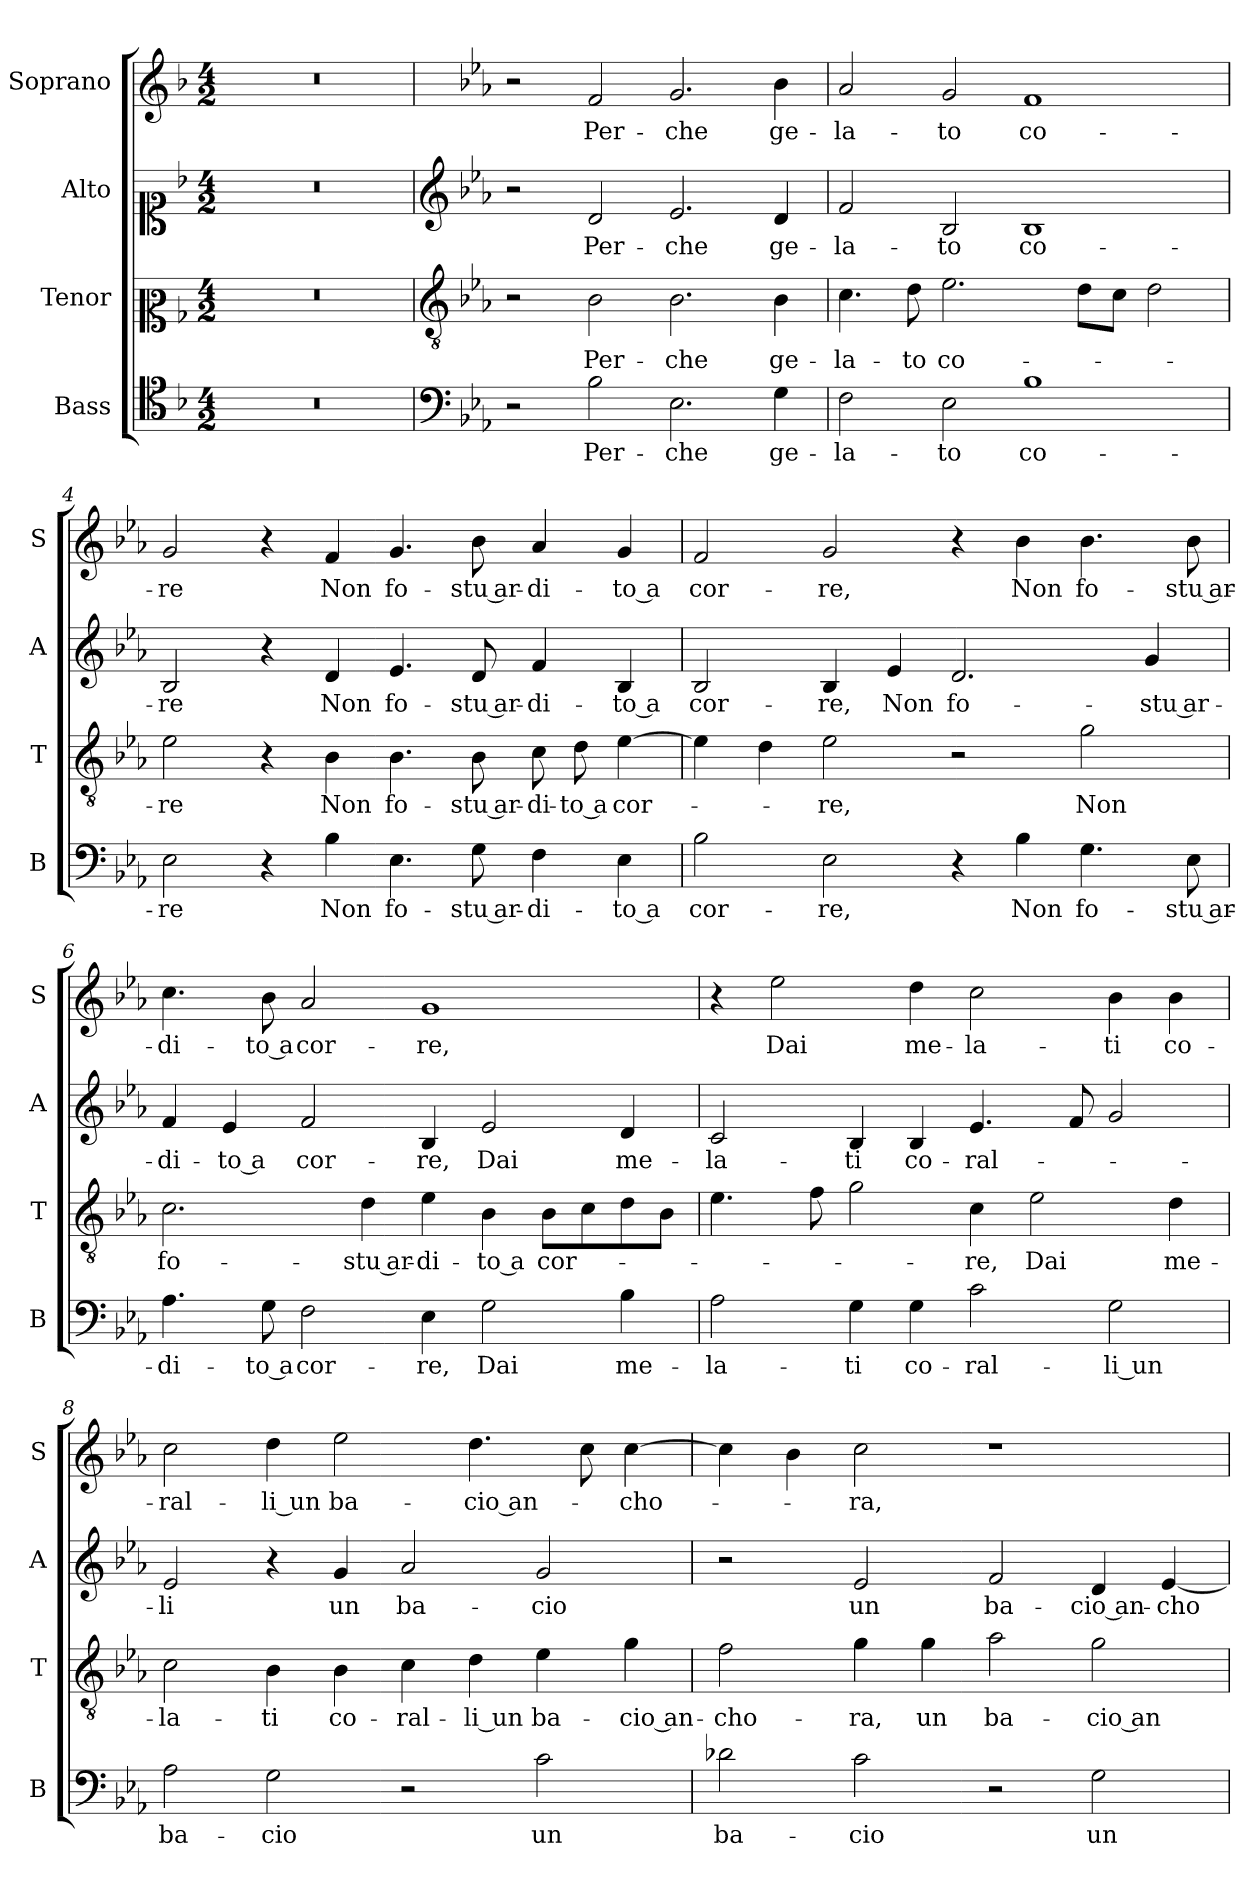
**kern	**text	**kern	**text	**kern	**text	**kern	**text
*part4	*part4	*part3	*part3	*part2	*part2	*part1	*part1
*staff4	*staff4	*staff3	*staff3	*staff2	*staff2	*staff1	*staff1
*I"Bass	*	*I"Tenor	*	*I"Alto	*	*I"Soprano	*
*I'B	*	*I'T	*	*I'A	*	*I'S	*
*clefC4	*	*clefC2	*	*clefC1	*	*clefG2	*
*k[b-]	*	*k[b-]	*	*k[b-]	*	*k[b-]	*
*F:	*	*F:	*	*F:	*	*F:	*
*M4/2	*	*M4/2	*	*M4/2	*	*M4/2	*
=1	=1	=1	=1	=1	=1	=1	=1
0r	.	0r	.	0r	.	0r	.
=2	=2	=2	=2	=2	=2	=2	=2
*clefF4	*	*clefGv2	*	*clefG2	*	*	*
*k[b-e-a-]	*	*k[b-e-a-]	*	*k[b-e-a-]	*	*k[b-e-a-]	*
*E-:	*	*E-:	*	*E-:	*	*E-:	*
2r	.	2r	.	2r	.	2r	.
!	!LO:LY:b	!	!LO:LY:b	!	!LO:LY:b	!	!LO:LY:b
2B-\	Per-	2B-\	Per-	2d/	Per-	2f/	Per-
!	!LO:LY:b	!	!LO:LY:b	!	!LO:LY:b	!	!LO:LY:b
2.E-\	-che	2.B-\	-che	2.e-/	-che	2.g/	-che
!	!LO:LY:b	!	!LO:LY:b	!	!LO:LY:b	!	!LO:LY:b
4G\	ge-	4B-\	ge-	4d/	ge-	4b-\	ge-
=3	=3	=3	=3	=3	=3	=3	=3
!	!LO:LY:b	!	!LO:LY:b	!	!LO:LY:b	!	!LO:LY:b
2F\	-la-	4.c\	-la-	2f/	-la-	2a-/	-la-
!	!	!	!LO:LY:b	!	!	!	!
.	.	8d\	-to	.	.	.	.
!	!LO:LY:b	!	!LO:LY:b	!	!LO:LY:b	!	!LO:LY:b
2E-\	-to	2.e-\	co-	2B-/	-to	2g/	-to
!	!LO:LY:b	!	!	!	!LO:LY:b	!	!LO:LY:b
1B-	co-	.	.	1B-	co-	1f	co-
.	.	8d\L	.	.	.	.	.
.	.	8c\J	.	.	.	.	.
.	.	2d\	.	.	.	.	.
!!LO:LB:g=z
=4	=4	=4	=4	=4	=4	=4	=4
!	!LO:LY:b	!	!LO:LY:b	!	!LO:LY:b	!	!LO:LY:b
2E-\	-re	2e-\	-re	2B-/	-re	2g/	-re
4r	.	4r	.	4r	.	4r	.
!	!LO:LY:b	!	!LO:LY:b	!	!LO:LY:b	!	!LO:LY:b
4B-\	Non	4B-\	Non	4d/	Non	4f/	Non
!	!LO:LY:b	!	!LO:LY:b	!	!LO:LY:b	!	!LO:LY:b
4.E-\	fo-	4.B-\	fo-	4.e-/	fo-	4.g/	fo-
!	!LO:LY:b	!	!LO:LY:b	!	!LO:LY:b	!	!LO:LY:b
8G\	-stu ar-	8B-\	-stu ar-	8d/	-stu ar-	8b-\	-stu ar-
!	!LO:LY:b	!	!LO:LY:b	!	!LO:LY:b	!	!LO:LY:b
4F\	-di-	8c\	-di-	4f/	-di-	4a-/	-di-
!	!	!	!LO:LY:b	!	!	!	!
.	.	8d\	-to a	.	.	.	.
!	!LO:LY:b	!	!LO:LY:b	!	!LO:LY:b	!	!LO:LY:b
4E-\	-to a	[4e-\	cor-	4B-/	-to a	4g/	-to a
=5	=5	=5	=5	=5	=5	=5	=5
!	!LO:LY:b	!	!	!	!LO:LY:b	!	!LO:LY:b
2B-\	cor-	4e-\]	.	2B-/	cor-	2f/	cor-
.	.	4d\	.	.	.	.	.
!	!LO:LY:b	!	!LO:LY:b	!	!LO:LY:b	!	!LO:LY:b
2E-\	-re,	2e-\	-re,	4B-/	-re,	2g/	-re,
!	!	!	!	!	!LO:LY:b	!	!
.	.	.	.	4e-/	Non	.	.
!	!	!	!	!	!LO:LY:b	!	!
4r	.	2r	.	2.d/	fo-	4r	.
!	!LO:LY:b	!	!	!	!	!	!LO:LY:b
4B-\	Non	.	.	.	.	4b-\	Non
!	!LO:LY:b	!	!LO:LY:b	!	!	!	!LO:LY:b
4.G\	fo-	2g\	Non	.	.	4.b-\	fo-
!	!	!	!	!	!LO:LY:b	!	!
.	.	.	.	4g/	-stu ar-	.	.
!	!LO:LY:b	!	!	!	!	!	!LO:LY:b
8E-\	-stu ar-	.	.	.	.	8b-\	-stu ar-
=6	=6	=6	=6	=6	=6	=6	=6
!	!LO:LY:b	!	!LO:LY:b	!	!LO:LY:b	!	!LO:LY:b
4.A-\	-di-	2.c\	fo-	4f/	-di-	4.cc\	-di-
!	!	!	!	!	!LO:LY:b	!	!
.	.	.	.	4e-/	-to a	.	.
!	!LO:LY:b	!	!	!	!	!	!LO:LY:b
8G\	-to a	.	.	.	.	8b-\	-to a
!	!LO:LY:b	!	!	!	!LO:LY:b	!	!LO:LY:b
2F\	cor-	.	.	2f/	cor-	2a-/	cor-
!	!	!	!LO:LY:b	!	!	!	!
.	.	4d\	-stu ar-	.	.	.	.
!	!LO:LY:b	!	!LO:LY:b	!	!LO:LY:b	!	!LO:LY:b
4E-\	-re,	4e-\	-di-	4B-/	-re,	1g	-re,
!	!LO:LY:b	!	!LO:LY:b	!	!LO:LY:b	!	!
2G\	Dai	4B-\	-to a	2e-/	Dai	.	.
!	!	!	!LO:LY:b	!	!	!	!
.	.	8B-\L	cor-	.	.	.	.
.	.	8c\	.	.	.	.	.
!	!LO:LY:b	!	!	!	!LO:LY:b	!	!
4B-\	me-	8d\	.	4d/	me-	.	.
.	.	8B-\J	.	.	.	.	.
!!LO:PB:g=z
=7	=7	=7	=7	=7	=7	=7	=7
!	!LO:LY:b	!	!	!	!LO:LY:b	!	!
2A-\	-la-	4.e-\	.	2c/	-la-	4r	.
!	!	!	!	!	!	!	!LO:LY:b
.	.	.	.	.	.	2ee-\	Dai
.	.	8f\	.	.	.	.	.
!	!LO:LY:b	!	!	!	!LO:LY:b	!	!
4G\	-ti	2g\	.	4B-/	-ti	.	.
!	!LO:LY:b	!	!	!	!LO:LY:b	!	!LO:LY:b
4G\	co-	.	.	4B-/	co-	4dd\	me-
!	!LO:LY:b	!	!LO:LY:b	!	!LO:LY:b	!	!LO:LY:b
2c\	-ral-	4c\	-re,	4.e-/	-ral-	2cc\	-la-
!	!	!	!LO:LY:b	!	!	!	!
.	.	2e-\	Dai	.	.	.	.
.	.	.	.	8f/	.	.	.
!	!LO:LY:b	!	!	!	!	!	!LO:LY:b
2G\	-li un	.	.	2g/	.	4b-\	-ti
!	!	!	!LO:LY:b	!	!	!	!LO:LY:b
.	.	4d\	me-	.	.	4b-\	co-
=8	=8	=8	=8	=8	=8	=8	=8
!	!LO:LY:b	!	!LO:LY:b	!	!LO:LY:b	!	!LO:LY:b
2A-\	ba-	2c\	-la-	2e-/	-li	2cc\	-ral-
!	!LO:LY:b	!	!LO:LY:b	!	!	!	!LO:LY:b
2G\	-cio	4B-\	-ti	4r	.	4dd\	-li un
!	!	!	!LO:LY:b	!	!LO:LY:b	!	!LO:LY:b
.	.	4B-\	co-	4g/	un	2ee-\	ba-
!	!	!	!LO:LY:b	!	!LO:LY:b	!	!
2r	.	4c\	-ral-	2a-/	ba-	.	.
!	!	!	!LO:LY:b	!	!	!	!LO:LY:b
.	.	4d\	-li un	.	.	4.dd\	-cio an-
!	!LO:LY:b	!	!LO:LY:b	!	!LO:LY:b	!	!
2c\	un	4e-\	ba-	2g/	-cio	.	.
.	.	.	.	.	.	8cc\	.
!	!	!	!LO:LY:b	!	!	!	!LO:LY:b
.	.	4g\	-cio an-	.	.	[4cc\	-cho-
=9	=9	=9	=9	=9	=9	=9	=9
!	!LO:LY:b	!	!LO:LY:b	!	!	!	!
2d-X\	ba-	2f\	-cho-	2r	.	4cc\]	.
.	.	.	.	.	.	4b-\	.
!	!LO:LY:b	!	!LO:LY:b	!	!LO:LY:b	!	!LO:LY:b
2c\	-cio	4g\	-ra,	2e-/	un	2cc\	-ra,
!	!	!	!LO:LY:b	!	!	!	!
.	.	4g\	un	.	.	.	.
!	!	!	!LO:LY:b	!	!LO:LY:b	!	!
2r	.	2a-\	ba-	2f/	ba-	1r	.
!	!LO:LY:b	!	!LO:LY:b	!	!LO:LY:b	!	!
2G\	un	2g\	-cio an-	4d/	-cio an-	.	.
!	!	!	!	!	!LO:LY:b	!	!
.	.	.	.	[4e-/	-cho-	.	.
=	=	=	=	=	=	=	=
*-	*-	*-	*-	*-	*-	*-	*-
